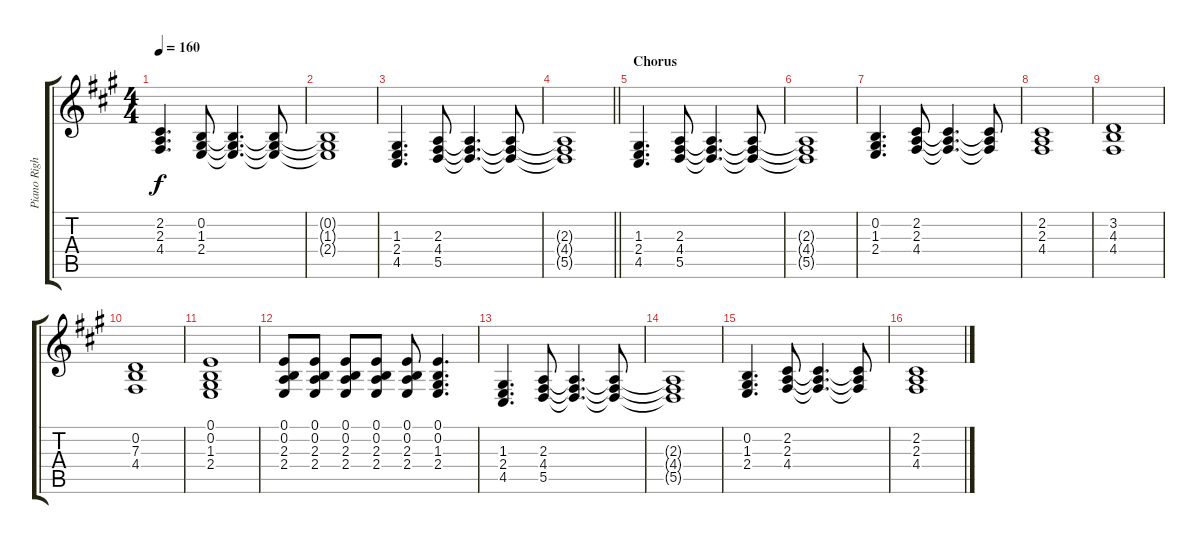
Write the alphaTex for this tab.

\track ("Piano Right Hand" "Piano Righ") {instrument acousticgrandpiano}
\staff {score tabs}
\tuning (E4 B3 G3 D3 A2 E2) {hide}
\ts (4 4)
\tempo 160
\clef g2
\ks a
(2.2 2.3 4.4).4{d dy f} (0.2 1.3 2.4).8 (0.2{t} 1.3{t} 2.4{t}).4{d} (0.2{t} 1.3{t} 2.4{t}).8 |
(0.2{t} 1.3{t} 2.4{t}).1 |
(1.3 2.4 4.5).4{d} (2.3 4.4 5.5).8 (2.3{t} 4.4{t} 5.5{t}).4{d} (2.3{t} 4.4{t} 5.5{t}).8 |
\barLineRight lightlight
(2.3{t} 4.4{t} 5.5{t}).1 |
\section ("" "Chorus")
(1.3 2.4 4.5).4{d} (2.3 4.4 5.5).8 (2.3{t} 4.4{t} 5.5{t}).4{d} (2.3{t} 4.4{t} 5.5{t}).8 |
(2.3{t} 4.4{t} 5.5{t}).1 |
(0.2 1.3 2.4).4{d} (2.2 2.3 4.4).8 (2.2{t} 2.3{t} 4.4{t}).4{d} (2.2{t} 2.3{t} 4.4{t}).8 |
(2.2 2.3 4.4).1 |
(3.2 4.3 4.4).1 |
(0.2 7.3 4.4).1 |
(0.1 0.2 1.3 2.4).1 |
(0.1 0.2 2.3 2.4).8 (0.1 0.2 2.3 2.4).8 (0.1 0.2 2.3 2.4).8 (0.1 0.2 2.3 2.4).8 (0.1 0.2 2.3 2.4).8 (0.1 0.2 1.3 2.4).4{d} |
(1.3 2.4 4.5).4{d} (2.3 4.4 5.5).8 (2.3{t} 4.4{t} 5.5{t}).4{d} (2.3{t} 4.4{t} 5.5{t}).8 |
(2.3{t} 4.4{t} 5.5{t}).1 |
(0.2 1.3 2.4).4{d} (2.2 2.3 4.4).8 (2.2{t} 2.3{t} 4.4{t}).4{d} (2.2{t} 2.3{t} 4.4{t}).8 |
(2.2 2.3 4.4).1
